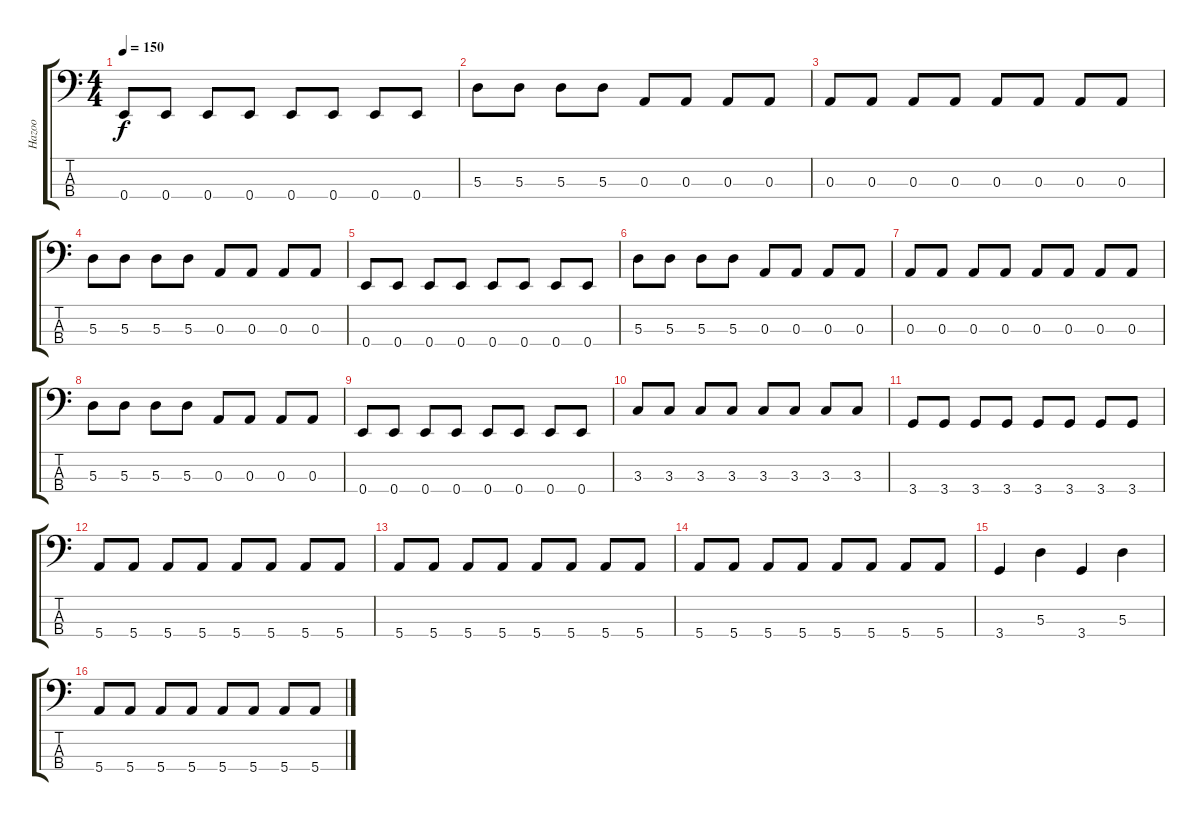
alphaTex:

\track ("Hazoo" "Hazoo") {instrument electricbassfinger}
\staff {score tabs}
\tuning (G2 D2 A1 E1) {hide}
\ts (4 4)
\tempo 150
\clef f4
\ks c
0.4.8{dy f} 0.4.8 0.4.8 0.4.8 0.4.8 0.4.8 0.4.8 0.4.8 |
5.3.8 5.3.8 5.3.8 5.3.8 0.3.8 0.3.8 0.3.8 0.3.8 |
0.3.8 0.3.8 0.3.8 0.3.8 0.3.8 0.3.8 0.3.8 0.3.8 |
5.3.8 5.3.8 5.3.8 5.3.8 0.3.8 0.3.8 0.3.8 0.3.8 |
0.4.8 0.4.8 0.4.8 0.4.8 0.4.8 0.4.8 0.4.8 0.4.8 |
5.3.8 5.3.8 5.3.8 5.3.8 0.3.8 0.3.8 0.3.8 0.3.8 |
0.3.8 0.3.8 0.3.8 0.3.8 0.3.8 0.3.8 0.3.8 0.3.8 |
5.3.8 5.3.8 5.3.8 5.3.8 0.3.8 0.3.8 0.3.8 0.3.8 |
0.4.8 0.4.8 0.4.8 0.4.8 0.4.8 0.4.8 0.4.8 0.4.8 |
3.3.8 3.3.8 3.3.8 3.3.8 3.3.8 3.3.8 3.3.8 3.3.8 |
3.4.8 3.4.8 3.4.8 3.4.8 3.4.8 3.4.8 3.4.8 3.4.8 |
5.4.8 5.4.8 5.4.8 5.4.8 5.4.8 5.4.8 5.4.8 5.4.8 |
5.4.8 5.4.8 5.4.8 5.4.8 5.4.8 5.4.8 5.4.8 5.4.8 |
5.4.8 5.4.8 5.4.8 5.4.8 5.4.8 5.4.8 5.4.8 5.4.8 |
3.4.4 5.3.4 3.4.4 5.3.4 |
5.4.8 5.4.8 5.4.8 5.4.8 5.4.8 5.4.8 5.4.8 5.4.8
